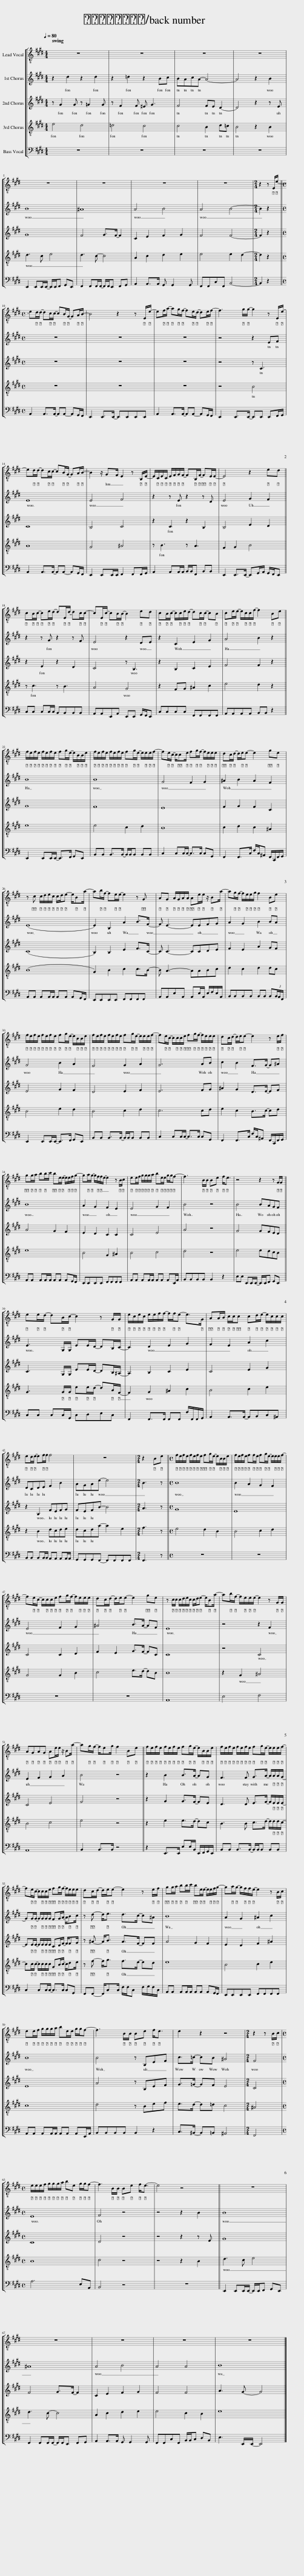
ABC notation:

X:1
%%score [ 1 2 3 4 5 ] ( 6 7 )
L:1/8
Q:1/4=80
M:4/4
I:linebreak $
K:E
V:1 treble-8
V:2 treble
V:3 treble
V:4 treble-8
V:5 bass
V:6 perc
K:none
V:7 perc
K:none
V:1
 z8 | z8 | z8 | z8 |$ z8 | %5
 z8 | z8 | z8 |[M:2/4] z2 z E/e/- ||$[M:4/4] ed/d/- dc/c/- cB/G/- GA/B/- | %10
 B4 z2 z E/e/- | ef/a/- ag/f/- fe/d/- de/f/- | f3 g/g/- g2 z E/e/- |$ ed/d/- dc/c/- cB/G/- GA/B/- | B2 z/ GF/ E2 z B,/E/- | %15
 E/C/E/C/ E/F/G/F/- FB,/F/- FE/E/- | E4 z2 ed ||$ cB/c/- ce/d/- dE/d/- dc/c/- | cE/c/- cB/B/- B2 ed | cB/c/- c/c/e/d/- dc/c/- cB | %20
 ce/e/- e/c/c/f/- f2 Be ||$ f/e/f/e/ f/e/f/e/ fg/e/- e/B/B/e/ | f/e/f/e/ f/e/f/e/ fg/e/- e/e/e/f/- | fe/c/- c/ce/ fg/f/- f/e/e/e/ | dc/d/- d/e/e- e2 ge |$ %25
 z c c/d/e/c/ c/d/e- e/Ba/- | ab/f/- fe/e/- e2 z G | AG A/G/A/A/ Ae/e/ z/ Ba/- | ag/f/- f/e/e/g/ f2 Be |$ f/e/f/e/ f/e/f/e/ fg/e/- e/B/B/e/ | %30
 f/e/f/e/ f/e/f/e/ fg/e/- e/e/e/f/- | fe/c/- c/c/c/e/ fg/f/- f/e/e/e/ | dc/d/- d/e/e- e2 z e/f/ |$ gg/a/ bb/c'/ be/e/- e/e/f/g/- | ga/g/- g/f/f/e/- e2 z B/c/ | %35
 ee/f/ g/g/g/a/ be/e/ g/g/f- | f3 B/B/ Be f<e | z4 z2 z G/G/ ||$ ee/d/- dB/c/- c2 z G/G/ | e/c/e/c/ e/e/f/f/- f/f/e- e>G | %40
 AA/B/ c/c/c cd/e/- e/c/c/c/ |$ ed/e/- ef/f/ f4 | z8 |[M:2/4] z2 Be ||[M:4/4] f/e/f/e/ f/e/f/e/ fg/e/- e/B/B/e/ | %45
 f/e/f/e/ ff/e/ fg/e/- e/e/e/f/- |$ fe/c/- c/c/c/e/ fg/f/- f/e/e/e/ | dc/d/- d/e/e- e2 ge | z c/c/ c/d/e/c/ c/d/e- e/Ba/- | ab/f/- f/e/e/e/- e2 z G/G/ |$ %50
 AGAG Ae/e/ z/ Ba/- | ag/f/- f/eg/ f2 Be || f/e/f/e/ f/e/f/e/ fg/e/- e/B/B/e/ | f/e/f/e/ f/e/f/e/ fg/e/- e/e/e/f/- |$ fe/c/- c/c/c/e/ fg/f/- f/e/e/e/ | %55
 dc/d/- d/e/e- e2 z e/f/ | gg/a/ bb/c'/ be/e/- e/e/f/g/- | ga/g/- g/f/f/e/- e2 z B/c/ |$ ee/f/ g/g/g/a/ be/e/ g/g/f- | f3 B/B/ Be f<e | %60
 e2 z2 z4 |[M:2/4] z2 z B/c/ |$[M:4/4] e/e/e/f/ g/g/g/a/ be g/g/f- | f3 B/B/ Be f<e- | e4 z4 || %65
 z8 |$ z8 | z8 | z8 | z8 |] %70
V:2
 z2 d2 z2 d2 | z2 =d2 z2 Bc | BAcA- A4- | A4 z2 B2 |$ B8 | %5
 ^A8 | A4 B4 | A4 B4- |[M:2/4] B2 z2 ||$[M:4/4] z8 | %10
 z8 | z8 | z4 z2 EF |$ E8 | E4 F4 | %15
 z2 z E z2 z D | E4 G2 F2 ||$ z2 z G z2 z F | E4 z2 DE | z2 C2 E2 G2 | %20
 A4 B2 z2 ||$ B8 | B8 | G4 F2 G2 | ^A2 B2 A2 F2 |$ %25
 (E8 | E2) B,2 A2 B>F- | F E3- EEFG | A2 G2 B2 BA |$ G4 B2 A2 | %30
 F4 G2 A2 | G6 AB | c2 B2 F>G- G^A |$ B8 | A2 G2 F2 E2 | %35
 E4 G2 F2 | B4 z4 | B4 BAGF ||$ E3 G,/G,/ EE/D/- DB,/C/- | C2 D2 E2 G2 | %40
 F2 E2 A2 c2 |$ DCDE F2 B2 | AGAe- e4 |[M:2/4] B3 z ||[M:4/4] B8 | %45
 B2 A2 G2 F2 |$ E4 F2 G2 | ^A4 B>A- AF | E8 | z4 z2 F2 |$ %50
 E2 F2 G2 A2 | B4 z4 || z2 B2 B>A- AG | F3 F G>A- A/A/A/G/- |$ GG/G/- G/G/G/G/ FG/A/- A/Bc/ | %55
 z d- d<e d>c- c^A | B8 | A2 G2 ^A2 c2 |$ B8 | B4 z B,EF | %60
 c>=c- cB ^A4 |[M:2/4] F4 |$[M:4/4] E8 | F4 z4 | z4 z2 B2 || %65
 B8 |$ ^A8 | A4 B4 | A4 A4 | B8 |] %70
V:3
 z G2 G z =G2 G | z F2 F ^E G3 | F4 FE D2- | D4 z2 z E |$ G8 | %5
 F4 G>F- F2 | C2 E2 F2 G2 | F4 F4- |[M:2/4] F2 z2 ||$[M:4/4] z8 | %10
 z8 | z8 | z4 z C3 |$ C8 | B,4 C4 | %15
 z2 C2 z2 B,2 | B,4 E2 D2 ||$ z2 E2 z2 D2 | C4 z B,3 | z2 B,2 C2 E2 | %20
 F4 F2 z2 ||$ G8 | F8 | E8 | F2 G2 F2 C2 |$ %25
 (C8 | B,2) B,2 E2 F>C- | C C3- CCDE | F2 E2 A2 GF |$ E4 G2 F2 | %30
 D4 E2 F2 | E6 FG | ^A2 G2 D>E- EF |$ A4 G2 F2 | E2 D2 C2 C2 | %35
 C4 E4 | A4 z4 | G4 GFED ||$ C3 G,/G,/ EE/D/- DB,/^A,/- | A,2 B,2 C2 E2 | %40
 C4 E2 G2 |$ z2 B,2 FEFG | FEFB- B4 |[M:2/4] A3 z ||[M:4/4] G8 | %45
 E8 |$ C4 C2 D2 | F2 E2 G>F- FC | C8 | z4 C4 |$ %50
 C4 E4 | F4 z4 || z2 G2 G>F- FE | D3 D E>F- F/E/E/E/- |$ EE/E/- E/E/E/E/ CD/F/- F/FG/ | %55
 z ^A- A<B A>F- FF | A4 G2 F2 | E2 D2 F2 ^A2 |$ E8 | A4 z B,EF | %60
 G>=G- GF E4 |[M:2/4] C4 |$[M:4/4] C8 | D4 z4 | z4 z2 z E || %65
 G8 |$ F4 G>F- F2 | C2 E2 F2 G2 | F4 F4 | A3 G- G4 |] %70
V:4
 e4 d4 | =d4 c4 | c4 B2 d=c | B4 z2 B2 |$ d3 c e4 | %5
 d3 c- c4 | A2 c2 d2 e2 | e4 e2 d2- |[M:2/4] d2 z2 ||$[M:4/4] z8 | %10
 z8 | z8 | z4 B4 |$ A8 | G4 ^A4 | %15
 z B3 z A3 | F2 G2 B4 ||$ z c3 z B3 | A4 G4 | z2 FG ^A2 c2 | %20
 e4 d2 z2 ||$ e8 | e4 c2 d2 | B8 | c2 d2 c2 ^A2 |$ %25
 (B8 | G2) B2 c2 c>B- | B A3- AABc | d2 c2 d2 dc |$ B4 e2 d2 | %30
 B4 c2 d2 | c6 cd | e2 c2 B>c- cd |$ e8 | B4 G2 ^A2 | %35
 B4 c4 | d4 z4 | e4 edcB ||$ G3 G/G/ ee/d/- dB/F/- | F2 G2 ^A2 c2 | %40
 B4 c2 e2 |$ z2 B2 dcde | dcda- a2 e2 |[M:2/4] f3 z ||[M:4/4] e4 d2 B2 | %45
 B4 c2 d2 |$ G4 G2 B2 | c4 e>d- dB | B8 | z2 G2 ^A4 |$ %50
 B4 c4 | e4 z4 || z2 e2 e>d- dc | B3 B c>d- d/d/d/c/- |$ cc/c/- c/c/c/c/ GB/c/- c/de/ | %55
 z f- f<g f>e- ed | e8 | B4 c2 e2 |$ c8 | d4 z Bef | %60
 e>d- d=d c4 |[M:2/4] ^A4 |$[M:4/4] B8 | c4 z4 | z4 z2 B2 || %65
 d3 c e4 |$ d3 c- c4 | A2 c2 d2 e2 | e4 c2 B2 | e8 |] %70
V:5
 z8 | z8 | z8 | z8 |$ E,,2 E,,E,,/E,,/- E,,/E,,/F,, G,,E,, | %5
 F,,2 F,,F,,/F,,/- F,,/F,,/E,, F,,G,, | A,,2 A,,>A,, G,, G,,2 G,, | F,,F,,C,F,, B,,4- |[M:2/4] B,,2 z2 ||$[M:4/4] A,,2 A,,>A,,- A,,A,,- A,,G,,/F,,/ | %10
 E,,2 E,,>E,,- E,,E,,E,,E,, | A,,2 A,,>A,,- A,,A,,- A,,G,,/F,,/ | E,,2 E,,>E,,- E,,E,, E,,F,,/G,,/ |$ A,,2 A,,>A,,- A,,A,,- A,,G,,/F,,/ | E,,2 E,,E,,/E,,/ F,,2 F,,F,,/G,,/ | %15
 A,,2 A,,A,,/A,,/ B,,/B,,/F,, B,,B,, | E,,2 E,,>E,,- E,,G,,/A,,/ G,,/F,,/E,, ||$ C,C, C,C,/C,/ B,,B,,B,,B,, | A,,A,,E,,A,, E,,E,, G,,/F,,/E,, | C,C,C,C, F,,F,,F,,F,, | %20
 A,,A,,A,,A,, B,,B,, z2 ||$ E,,2 E,,E,,/E,,/- E,,>F,, G,,E,, | B,,B,, B,,>B,,- B,,/B,,/B,, B,,B,, | C,2 C,C,/C,/- C,>C, C,G,, | F,,2 F,,>C, F,/C,/^A,, F,,/C,,/F,,/G,,/ |$ %25
 A,,A,, A,,A,,/A,,/ A,,A,, A,,G,,/F,,/ | E,,E,,E,,E,, F,,F,,F,,F,, | A,,A,,E,A,, A,,E,/A,,/ E,/F,/E,/A,,/ | B,,B,,B,,B,, B,,B,, B,,(3B,,/A,,/F,,/ |$ E,,2 E,,E,,/E,,/- E,,>F,, G,,E,, | %30
 B,,B,, B,,>B,,- B,,/B,,/B,, B,,B,, | C,2 C,C,/C,/- C,>C, C,G,, | F,,2 F,,>C, F,/C,/^A,, F,,/C,,/F,,/G,,/ |$ A,,A,, A,,A,,/A,,/ A,,A,, A,,G,,/F,,/ | E,,E,,E,,E,, F,,F,,F,,F,, | %35
 A,,A,, A,,A,,/A,,/ A,,A,, A,,E,,/A,,/ | B,,B,,B,,B,, B,,2 z2 | E,E, E,,E,,/E,,/- E,,/E,,/F,, G,,E,, ||$ C,C, C,C,/G,,/ C,D,E,C, | F,,2 F,,>F,, F,,F,, F,/F,,/F,,/G,,/ | %40
 A,,2 A,,>A,,- A,,B,,C,^A,, |$ B,,B,, B,,B,,/B,,/ A,,A,, A,,A,,/A,,/ | G,,G,,G,,F,,- F,,F,,F,,F,, |[M:2/4] F,,3 z ||[M:4/4] z8 | %45
 z8 |$ z8 | z8 | A,,8 | E,4 F,4 |$ %50
 A,,8 | B,,2 B,,>B,, z4 || z2 E,,>E,, E,E,/B,,/ E,,/F,,/G,,/E,,/ | B,,B,, B,,>B,,- B,,/B,,/B,, B,,B,, |$ C,2 C,C,/C,/- C,>C, C,G,, | %55
 F,,F,,- F,,/C,C,/ F,/F,/C, F,/G,/F,/C,/ | A,,A,, A,,A,,/A,,/ A,,A,, A,,G,,/F,,/ | E,,E,,E,,E,, F,,F,,F,,F,, |$ A,,A,, A,,A,,/A,,/ A,,A,, A,,E,,/A,,/ | B,,B,,B,,B,, B,,2 z2 | %60
 C,>^B,,- B,,=B,, ^A,,4 |[M:2/4] F,,4 |$[M:4/4] A,6 E,A,, | B,,4 z4 | z8 || %65
 E,,2 E,,E,,/E,,/- E,,/E,,/F,, G,,E,, |$ F,,2 F,,F,,/F,,/- F,,/F,,/E,, F,,G,, | A,,2 A,,>A,, G,, G,,2 G,, | F,,F,,C,F,, B,,/B,,/C, D,B,, | E,3 E,,/E,,/- E,,4 |] %70
V:6
[K:C] z8 | z8 | z8 | z8 |$ ^a ^g [c^g] ^g ^g ^g [c^g] ^g | %5
 ^g ^g [c^g] ^g/ c/ ^g ^g [c^g] ^g/ c/ | ^g ^g [c^g] ^g/ c/ ^g ^g [c^g] ^e | ^g ^g [c^g] ^e ^a2 ^a2- |[M:2/4] ^a4 ||$[M:4/4] ^f2 ^g2 z2 ^g2 | %10
 z2 ^g2 z2 ^g2 | z2 ^g2 z2 ^g2 | z2 ^g2 z2 ^g2 |$ z2 ^g2 z2 ^g2 | z2 ^g2 z2 ^g2 | %15
 z2 ^g2 z2 ^g2 | z2 ^g2 z2 ^g2 ||$ ^a ^g [c^g] ^g/ c/ ^g ^g [c^g] ^g/ c/ | ^g ^g [c^g] ^g/ c/ ^g ^g [c^g] ^g/ c/ | ^g ^g [c^g] ^g/ c/ ^g ^g [c^g] ^g/ c/ | %20
 ^g ^e [c^e] ^e/ c/ c/ c/ c z2 ||$ ^a ^e [c^e] ^e/ c/ ^e ^e [c^e] ^e/ c/ | ^e ^e [c^e] ^e/ c/ ^e ^e [c^e] ^e/ c/ | ^e ^e [c^e] ^e/ c/ ^e ^e [c^e] ^e/ c/ | ^e ^e [c^e] ^e/ c/ ^e ^e [c^e] ^e/ c/ |$ %25
 ^e ^e [c^e] ^e/ c/ ^e ^e [c^e] ^e/ c/ | ^e ^e [c^e] ^e/ c/ ^e ^e [c^e] ^e/ c/ | ^e ^e [c^e] ^e/ c/ ^e ^e [c^e] ^e/ c/ | ^e ^e [c^e] ^e/ c/ ^e ^e [c^e] (3c/ c/ c/ |$ ^a ^e [c^e] ^e/ c/ ^e ^e [c^e] ^e/ c/ | %30
 ^e ^e [c^e] ^e/ c/ ^e ^e [c^e] ^e/ c/ | ^e ^e [c^e] ^e/ c/ ^e ^e [c^e] ^e/ c/ | ^e ^e [c^e] ^e/ c/ ^e ^e [c^e] ^e/ c/ |$ ^e ^e [c^e] ^e/ c/ ^e ^e [c^e] ^e/ c/ | ^e ^e [c^e] ^e/ c/ ^e ^e [c^e] ^e/ c/ | %35
 ^e ^e [c^e] ^e/ c/ ^e ^e [c^e] ^e/ c/ | ^e ^e [c^e] ^e/ c/ ^e ^e [c^e] ^e | ^a c c/ c c/ c/ e d/ (3A/ A/ A/ c ||$ ^a ^g ^g ^g ^g ^g ^g ^g | ^g ^g ^g ^g ^g ^g ^g ^g | %40
 [A^a] [A^g] [A^g] [A^g] [A^g] [A^g] [A^g] [A^g] |$ [c^e] [c^e] [c^e] [c^e] [c^e] [c^e] [c^e] [c^e] | [c^e] [c^e] [c^e] [c^a-] ^a4- |[M:2/4] ^a4 ||[M:4/4] ^a ^g ^g ^g ^g ^g ^g ^g | %45
 ^g ^g ^g ^g ^g ^g ^g ^g |$ ^g ^g ^g ^g ^g ^g ^g ^g | ^g ^g ^g ^g ^g ^g ^g ^g | ^g ^g ^g ^g ^g ^g ^g ^g | ^g ^g ^g ^g ^g ^g ^g ^g |$ %50
 [A^g] [A^g] [A^g] [A^g] [A^g] [A^g] [A^g] [A^g] | [e^g] [e^g] [d^g] [d^g] c/ c/ c z2 || z2 ^a ^e/ c/ ^e ^e [c^e] ^e/ c/ | ^e ^e [c^e] ^e/ c/ ^e ^e [c^e] ^e/ c/ |$ ^e ^e [c^e] ^e/ c/ ^e ^e [c^e] ^e/ c/ | %55
 ^e ^a [c^e]/ ^a c/ ^a/ ^g/ ^e/ ^a/- [c^a] ^e/ c/ | ^a ^e [c^e] ^e/ c/ ^e ^e [c^e] ^e/ c/ | ^e ^e [c^e] ^e/ c/ ^e ^e [c^e] ^e/ c/ |$ ^e ^e [c^e] ^e/ c/ ^e ^e [c^e] ^e/ c/ | ^e ^e [c^e] ^e/ c/ ^e ^e [c^e] ^e | %60
 ^a3/2 e/ z A ^a4- |[M:2/4] ^a4 |$[M:4/4] z8 | z8 | z4 z2 c2 || %65
 ^a ^e [c^e] ^e ^e ^e [c^e] ^e |$ ^e ^e [c^e] ^e/ c/ ^e ^e [c^e] ^e/ c/ | ^e ^e [c^e] ^e/ c/ ^e ^e [c^e] ^e/ c/ | ^e ^e [c^e] ^e/ c/ ^e ^e [c^e] ^e/ c/ | ^a e d ^a/ ^a/- ^a4 |] %70
V:7
[K:C] x8 | x8 | x8 | x8 |$ F2 z2 F F z2 | %5
 F2 z2 F F z2 | F2 z2 F F z2 | F2 z2 F2 F2 |[M:2/4] z4 ||$[M:4/4] x8 | %10
 x8 | x8 | x8 |$ x8 | x8 | %15
 x8 | x8 ||$ F2 z2 F F z2 | F2 z2 F F z2 | F2 z2 F F z2 | %20
 F2 z2 F F z2 ||$ F2 z2 F F z2 | F2 z2 F F z2 | F2 z2 F F z2 | F2 z2 F F z2 |$ %25
 F2 z2 F F z2 | F2 z2 F F z2 | F2 z2 F F z2 | F2 z2 F F z2 |$ F2 z2 F F z2 | %30
 F2 z2 F F z2 | F2 z2 F F z2 | F2 z2 F F z2 |$ F2 z2 F F z2 | F2 z2 F F z2 | %35
 F2 z2 F F z2 | F2 z2 F F z2 | F2 z2 z4 ||$ F2 F2 F2 F2 | F2 F2 F2 F2 | %40
 F2 F2 F2 F2 |$ F2 F2 F2 F2 | F2 F F z4 |[M:2/4] x4 ||[M:4/4] x8 | %45
 x8 |$ x8 | x8 | F2 z2 F F z2 | F2 z2 F F z2 |$ %50
 F2 F2 F2 F2 | F2 F2 F2 z2 || z2 F2 F F z2 | F2 z2 F F z2 |$ F2 z2 F F z2 | %55
 F F z/ F3/2 F3/2 F/- F F | F2 z2 F F z2 | F2 z2 F F z2 |$ F2 z2 F F z2 | F2 z2 F F z2 | %60
 F2 z2 F2 z2 |[M:2/4] x4 |$[M:4/4] x8 | x8 | x4 z4 || %65
 F2 z2 F F z2 |$ F2 z2 F F z2 | F2 z2 F F z2 | F2 z2 F F z2 | F2 z F/ F/- F4 |] %70
